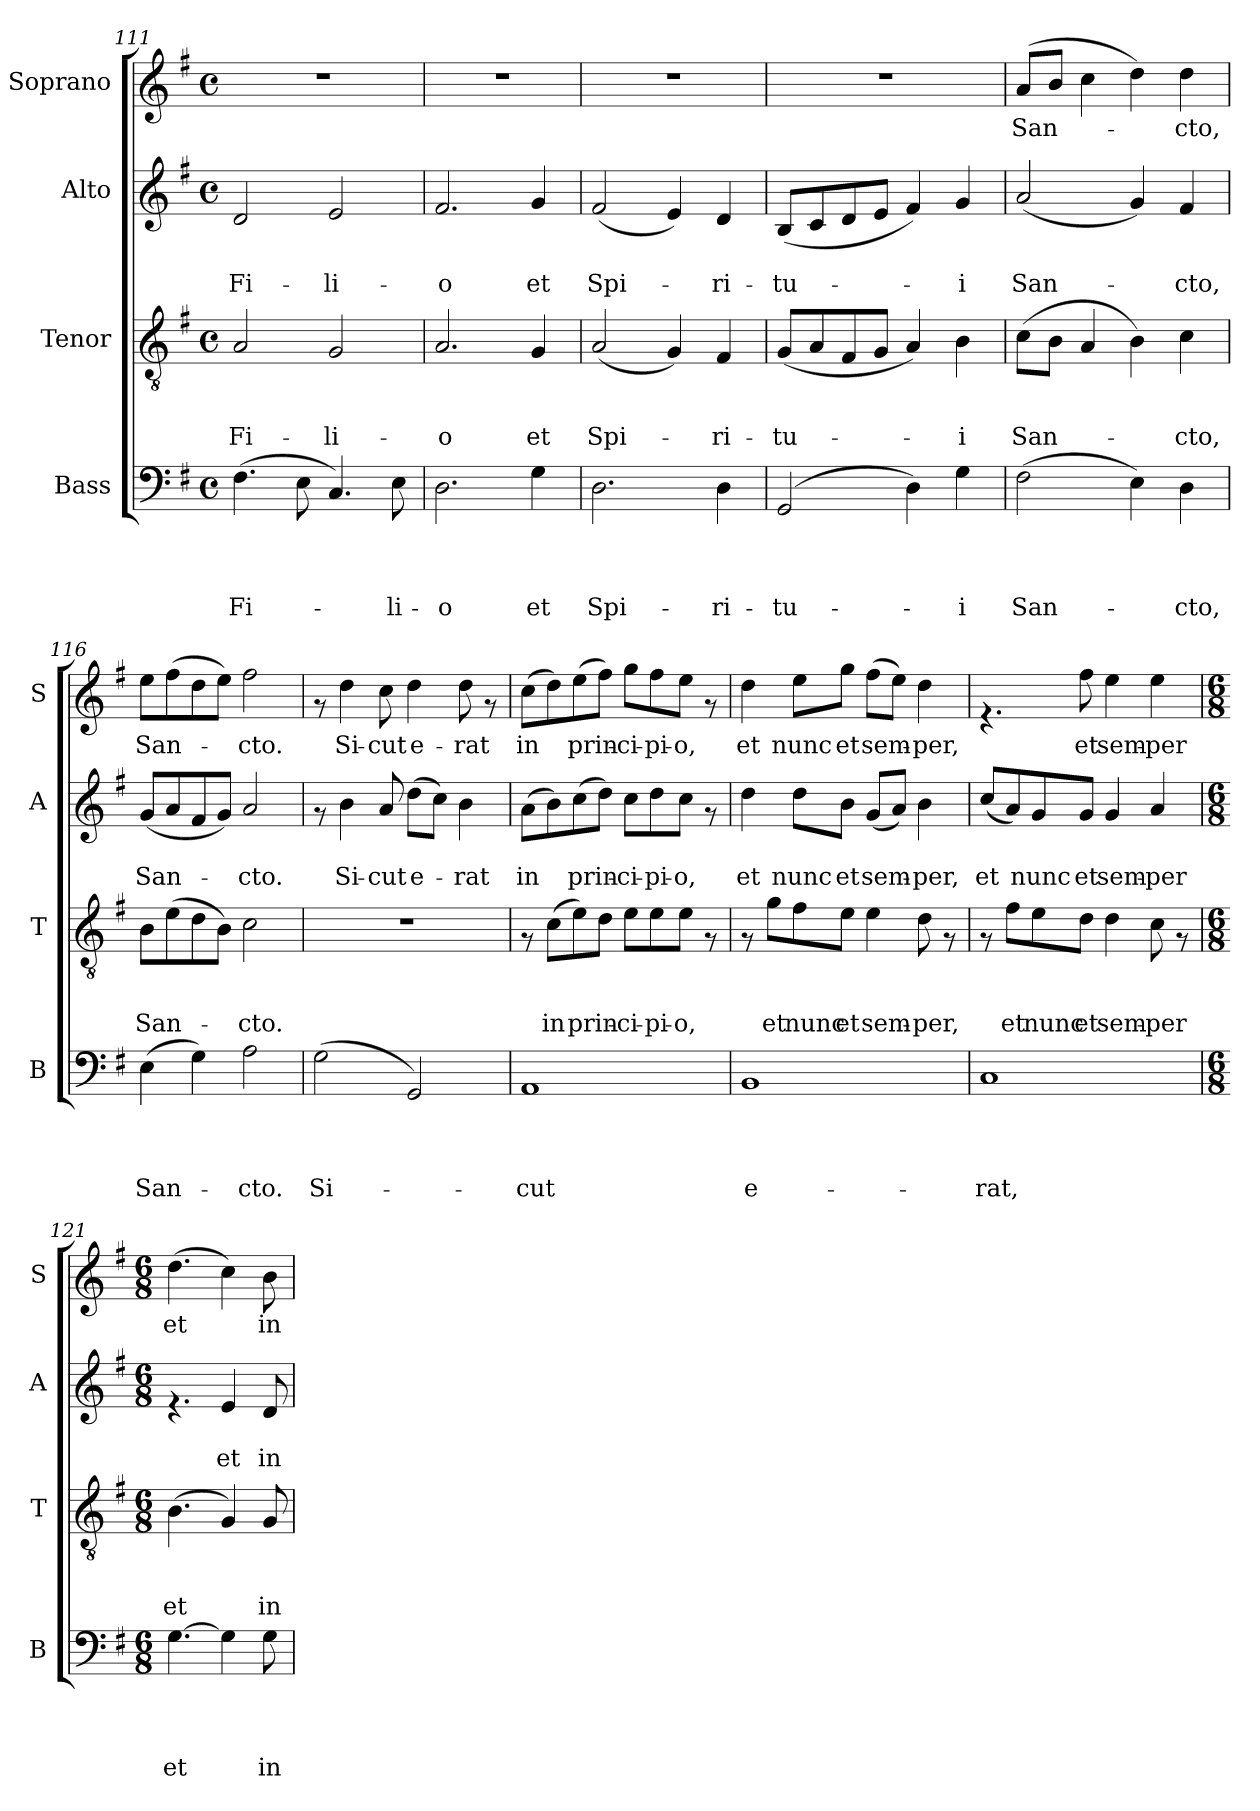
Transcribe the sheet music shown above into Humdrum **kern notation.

**kern	**text	**text	**text	**text	**kern	**text	**text	**text	**kern	**text	**text	**kern	**text
*part4	*part4	*part4	*part4	*part4	*part3	*part3	*part3	*part3	*part2	*part2	*part2	*part1	*part1
*staff4	*staff4	*staff4	*staff4	*staff4	*staff3	*staff3	*staff3	*staff3	*staff2	*staff2	*staff2	*staff1	*staff1
*I"Bass	*	*	*	*	*I"Tenor	*	*	*	*I"Alto	*	*	*I"Soprano	*
*I'B	*	*	*	*	*I'T	*	*	*	*I'A	*	*	*I'S	*
*clefF4	*	*	*	*	*clefGv2	*	*	*	*clefG2	*	*	*clefG2	*
*k[f#]	*	*	*	*	*k[f#]	*	*	*	*k[f#]	*	*	*k[f#]	*
*G:	*	*	*	*	*G:	*	*	*	*G:	*	*	*G:	*
*M4/4	*	*	*	*	*M4/4	*	*	*	*M4/4	*	*	*M4/4	*
*met(c)	*	*	*	*	*met(c)	*	*	*	*met(c)	*	*	*met(c)	*
=111	=111	=111	=111	=111	=111	=111	=111	=111	=111	=111	=111	=111	=111
!	!	!	!	!LO:LY:b:rj	!	!	!	!LO:LY:b	!	!	!LO:LY:b	!	!
(>4.F#\	.	.	.	Fi-	2A/	.	.	Fi-	2d/	.	Fi-	1r	.
8E\	.	.	.	.	.	.	.	.	.	.	.	.	.
!	!	!	!	!	!	!	!	!LO:LY:b	!	!	!LO:LY:b	!	!
4.C/)	.	.	.	.	2G/	.	.	-li-	2e/	.	-li-	.	.
!	!	!	!	!LO:LY:b:rj	!	!	!	!	!	!	!	!	!
8E\	.	.	.	-li-	.	.	.	.	.	.	.	.	.
=112	=112	=112	=112	=112	=112	=112	=112	=112	=112	=112	=112	=112	=112
!	!	!	!	!LO:LY:b:rj	!	!	!	!LO:LY:b	!	!	!LO:LY:b	!	!
2.D\	.	.	.	-o	2.A/	.	.	-o	2.f#/	.	-o	1r	.
!	!	!	!	!LO:LY:b:rj	!	!	!	!LO:LY:b	!	!	!LO:LY:b	!	!
4G\	.	.	.	et	4G/	.	.	et	4g/	.	et	.	.
!!LO:LB:g=z
=113	=113	=113	=113	=113	=113	=113	=113	=113	=113	=113	=113	=113	=113
!	!	!	!	!LO:LY:b:rj	!	!	!	!LO:LY:b	!	!	!LO:LY:b	!	!
2.D\	.	.	.	Spi-	(<2A/	.	.	Spi-	(<2f#/	.	Spi-	1r	.
.	.	.	.	.	4G/)	.	.	.	4e/)	.	.	.	.
!	!	!	!	!LO:LY:b:rj	!	!	!	!LO:LY:b	!	!	!LO:LY:b	!	!
4D\	.	.	.	-ri-	4F#/	.	.	-ri-	4d/	.	-ri-	.	.
=114	=114	=114	=114	=114	=114	=114	=114	=114	=114	=114	=114	=114	=114
!	!	!	!	!LO:LY:b:rj	!	!	!	!LO:LY:b	!	!	!LO:LY:b	!	!
(>2GG/	.	.	.	-tu-	(<8G/L	.	.	-tu-	(<8B/L	.	-tu-	1r	.
.	.	.	.	.	8A/	.	.	.	8c/	.	.	.	.
.	.	.	.	.	8F#/	.	.	.	8d/	.	.	.	.
.	.	.	.	.	8G/J	.	.	.	8e/J	.	.	.	.
4D\)	.	.	.	.	4A/)	.	.	.	4f#/)	.	.	.	.
!	!	!	!	!LO:LY:b:rj	!	!	!	!LO:LY:b	!	!	!LO:LY:b	!	!
4G\	.	.	.	-i	4B\	.	.	-i	4g/	.	-i	.	.
=115	=115	=115	=115	=115	=115	=115	=115	=115	=115	=115	=115	=115	=115
!	!	!	!	!LO:LY:b:rj	!	!	!	!LO:LY:b	!	!	!LO:LY:b	!	!LO:LY:b
(>2F#\	.	.	.	San-	(>8c\L	.	.	San-	(<2a/	.	San-	(>8a/L	San-
.	.	.	.	.	8B\J	.	.	.	.	.	.	8b/J	.
.	.	.	.	.	4A/	.	.	.	.	.	.	4cc\	.
4E\)	.	.	.	.	4B\)	.	.	.	4g/)	.	.	4dd\)	.
!	!	!	!	!LO:LY:b:rj	!	!	!	!LO:LY:b	!	!	!LO:LY:b	!	!LO:LY:b
4D\	.	.	.	-cto,	4c\	.	.	-cto,	4f#/	.	-cto,	4dd\	-cto,
=116	=116	=116	=116	=116	=116	=116	=116	=116	=116	=116	=116	=116	=116
!	!	!	!	!LO:LY:b:rj	!	!	!	!LO:LY:b	!	!	!LO:LY:b	!	!LO:LY:b
(>4E\	.	.	.	San-	8B\L	.	.	San-	(<8g/L	.	San-	8ee\L	San-
.	.	.	.	.	(<8e\	.	.	.	8a/	.	.	(>8ff#\	.
4G\)	.	.	.	.	8d\	.	.	.	8f#/	.	.	8dd\	.
.	.	.	.	.	8B\J)	.	.	.	8g/J)	.	.	8ee\J)	.
!	!	!	!	!LO:LY:b:rj	!	!	!	!LO:LY:b	!	!	!LO:LY:b	!	!LO:LY:b
2A\	.	.	.	-cto.	2c\	.	.	-cto.	2a/	.	-cto.	2ff#\	-cto.
=117	=117	=117	=117	=117	=117	=117	=117	=117	=117	=117	=117	=117	=117
!	!	!	!	!LO:LY:b:rj	!	!	!	!	!	!	!	!	!
(>2G\	.	.	.	Si-	1r	.	.	.	8rf	.	.	8rf	.
!	!	!	!	!	!	!	!	!	!	!	!LO:LY:b	!	!LO:LY:b
.	.	.	.	.	.	.	.	.	4b\	.	Si-	4dd\	Si-
!	!	!	!	!	!	!	!	!	!	!	!LO:LY:b	!	!LO:LY:b
.	.	.	.	.	.	.	.	.	8a/	.	-cut	8cc\	-cut
!	!	!	!	!	!	!	!	!	!	!	!LO:LY:b	!	!LO:LY:b
2GG/)	.	.	.	.	.	.	.	.	(>8dd\L	.	e-	4dd\	e-
.	.	.	.	.	.	.	.	.	8cc\J)	.	.	.	.
!	!	!	!	!	!	!	!	!	!	!	!LO:LY:b	!	!LO:LY:b
.	.	.	.	.	.	.	.	.	4b\	.	-rat	8dd\	-rat
.	.	.	.	.	.	.	.	.	.	.	.	8rf	.
=118	=118	=118	=118	=118	=118	=118	=118	=118	=118	=118	=118	=118	=118
!	!	!	!	!LO:LY:b:rj	!	!	!	!	!	!	!LO:LY:b	!	!LO:LY:b
1AA	.	.	.	-cut	8rF	.	.	.	(>8a\L	.	in	(>8cc\L	in
!	!	!	!	!	!	!	!	!LO:LY:b	!	!	!	!	!
.	.	.	.	.	(>8c\L	.	.	in	8b\)	.	.	8dd\)	.
!	!	!	!	!	!	!	!	!LO:LY:b	!	!	!LO:LY:b	!	!LO:LY:b
.	.	.	.	.	8e\)	.	.	prin-	(>8cc\	.	prin-	(>8ee\	prin-
.	.	.	.	.	8d\J	.	.	.	8dd\J)	.	.	8ff#\J)	.
!	!	!	!	!	!	!	!	!LO:LY:b	!	!	!LO:LY:b	!	!LO:LY:b
.	.	.	.	.	8e\L	.	.	-ci-	8cc\L	.	-ci-	8gg\L	-ci-
!	!	!	!	!	!	!	!	!LO:LY:b	!	!	!LO:LY:b	!	!LO:LY:b
.	.	.	.	.	8e\	.	.	-pi-	8dd\	.	-pi-	8ff#\	-pi-
!	!	!	!	!	!	!	!	!LO:LY:b	!	!	!LO:LY:b	!	!LO:LY:b
.	.	.	.	.	8e\J	.	.	-o,	8cc\J	.	-o,	8ee\J	-o,
.	.	.	.	.	8rF	.	.	.	8rf	.	.	8rf	.
!!LO:PB:g=z
=119	=119	=119	=119	=119	=119	=119	=119	=119	=119	=119	=119	=119	=119
!	!	!	!	!LO:LY:b:rj	!	!	!	!	!	!	!LO:LY:b	!	!LO:LY:b
1BB	.	.	.	e-	8rF	.	.	.	4dd\	.	et	4dd\	et
!	!	!	!	!	!	!	!	!LO:LY:b	!	!	!	!	!
.	.	.	.	.	8g\L	.	.	et	.	.	.	.	.
!	!	!	!	!	!	!	!	!LO:LY:b	!	!	!LO:LY:b	!	!LO:LY:b
.	.	.	.	.	8f#\	.	.	nunc	8dd\L	.	nunc	8ee\L	nunc
!	!	!	!	!	!	!	!	!LO:LY:b	!	!	!LO:LY:b	!	!LO:LY:b
.	.	.	.	.	8e\J	.	.	et	8b\J	.	et	8gg\J	et
!	!	!	!	!	!	!	!	!LO:LY:b	!	!	!LO:LY:b	!	!LO:LY:b
.	.	.	.	.	4e\	.	.	sem-	(<8g/L	.	sem-	(>8ff#\L	sem-
.	.	.	.	.	.	.	.	.	8a/J)	.	.	8ee\J)	.
!	!	!	!	!	!	!	!	!LO:LY:b	!	!	!LO:LY:b	!	!LO:LY:b
.	.	.	.	.	8d\	.	.	-per,	4b\	.	-per,	4dd\	-per,
.	.	.	.	.	8rF	.	.	.	.	.	.	.	.
=120	=120	=120	=120	=120	=120	=120	=120	=120	=120	=120	=120	=120	=120
!	!	!	!	!LO:LY:b:rj	!	!	!	!	!	!	!LO:LY:b	!	!
1C	.	.	.	-rat,	8rF	.	.	.	(<8cc/L	.	et	4.rf	.
!	!	!	!	!	!	!	!	!LO:LY:b	!	!	!	!	!
.	.	.	.	.	8f#\L	.	.	et	8a/)	.	.	.	.
!	!	!	!	!	!	!	!	!LO:LY:b	!	!	!LO:LY:b	!	!
.	.	.	.	.	8e\	.	.	nunc	8g/	.	nunc	.	.
!	!	!	!	!	!	!	!	!LO:LY:b	!	!	!LO:LY:b	!	!LO:LY:b
.	.	.	.	.	8d\J	.	.	et	8g/J	.	et	8ff#\	et
!	!	!	!	!	!	!	!	!LO:LY:b	!	!	!LO:LY:b	!	!LO:LY:b
.	.	.	.	.	4d\	.	.	sem-	4g/	.	sem-	4ee\	sem-
!	!	!	!	!	!	!	!	!LO:LY:b	!	!	!LO:LY:b	!	!LO:LY:b
.	.	.	.	.	8c\	.	.	-per	4a/	.	-per	4ee\	-per
.	.	.	.	.	8rF	.	.	.	.	.	.	.	.
=121	=121	=121	=121	=121	=121	=121	=121	=121	=121	=121	=121	=121	=121
*M6/8	*	*	*	*	*M6/8	*	*	*	*M6/8	*	*	*M6/8	*
!	!	!	!	!LO:LY:b:rj	!	!	!	!LO:LY:b	!	!	!	!	!LO:LY:b
[>4.G\	.	.	.	et	(>4.B\	.	.	et	4.rf	.	.	(>4.dd\	et
!	!	!	!	!	!	!	!	!	!	!	!LO:LY:b	!	!
4G\]	.	.	.	.	4G/)	.	.	.	4e/	.	et	4cc\)	.
!	!	!	!	!LO:LY:b:rj	!	!	!	!LO:LY:b	!	!	!LO:LY:b	!	!LO:LY:b
8G\	.	.	.	in	8G/	.	.	in	8d/	.	in	8b\	in
=	=	=	=	=	=	=	=	=	=	=	=	=	=
*-	*-	*-	*-	*-	*-	*-	*-	*-	*-	*-	*-	*-	*-
